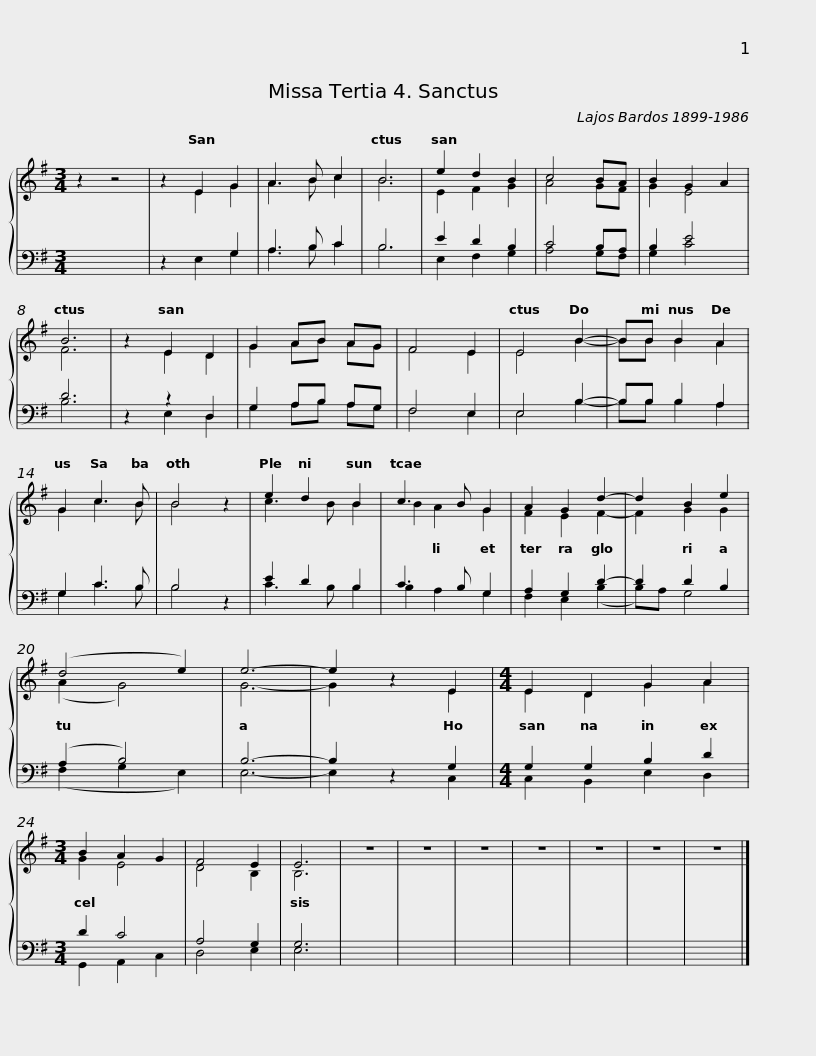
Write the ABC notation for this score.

X:1
%%score { ( 1 2 ) | ( 3 4 ) }
L:1/8
M:3/4
I:linebreak $
K:G
V:1 treble
V:2 treble
V:3 bass
V:4 bass
V:1
 z2 z4 | z2 E2 G2 | A3 B c2 | B6 | e2 d2 B2 | %5
 c4 BA | B2 G2 A2 | B6 | z2 E2 D2 | G2 AB AG | %10
 F4 E2 | E4 B2- |$ BB B2 A2 | G2 c3 B | B4 z2 | %15
 e2 d2 B2 | c3 B G2 | A2 G2 d2- | d2 B2 e2 | (d4 e2) | %20
 e6- |$ e2 z2 E2 |[M:4/4] E2 D2 G2 A2 |[M:3/4] B2 A2 G2 | F4 E2 | %25
 E6 | z6 | z6 | z6 | z6 | %30
 z6 | z6 | z6 |] %33
V:2
 x6 | z2 E2 G2 | A3 B c2 | B6 | E2 F2 G2 | %5
 A4 GF | G2 E4 | F6 | z2 E2 D2 | G2 AB AG | %10
 F4 E2 | E4 B2- |$ BB B2 A2 | G2 c3 B | B4 z2 | %15
 c3 B B2 | B2 A2 G2 | F2 E2 F2- | F2 G2 G2 | (A2 G4) | %20
 G6- |$ G2 z2 E2 |[M:4/4] E2 D2 G2 A2 |[M:3/4] G2 E4 | D4 B,2 | %25
 B,6 | x6 | x6 | x6 | x6 | %30
 x6 | x6 | x6 |] %33
V:3
 x6 | z2 x2 G,2 | A,3 B, C2 | B,6 | E2 D2 B,2 | %5
 C4 B,A, | B,2 E4 | D6 | z2 z2 D,2 | G,2 A,B, A,G, | %10
 F,4 E,2 | E,4 B,2- |$ B,B, B,2 A,2 | G,2 C3 B, | B,4 z2 | %15
 E2 D2 B,2 | C3 B, G,2 | A,2 G,2 D2- | D2 D2 B,2 | (A,2 B,4) | %20
 B,6- |$ B,2 z2 G,2 |[M:4/4] G,2 G,2 B,2 D2 |[M:3/4] D2 C4 | A,4 G,2 | %25
 G,6 | x6 | x6 | x6 | x6 | %30
 x6 | x6 | x6 |] %33
V:4
 x6 | z2 E,2 G,2 | A,3 B, C2 | B,6 | E,2 F,2 G,2 | %5
 A,4 G,F, | G,2 C4 | B,6 | z2 E,2 D,2 | G,2 A,B, A,G, | %10
 F,4 E,2 | E,4 B,2- |$ B,B, B,2 A,2 | G,2 C3 B, | B,4 z2 | %15
 C3 B, B,2 | B,2 A,2 G,2 | F,2 E,2 (B,2 | B,)A, G,4 | (F,2 G,2 E,2) | %20
 E,6- |$ E,2 z2 C,2 |[M:4/4] C,2 B,,2 E,2 D,2 |[M:3/4] G,,2 A,,2 C,2 | D,4 E,2 | %25
 E,6 | x6 | x6 | x6 | x6 | %30
 x6 | x6 | x6 |] %33
